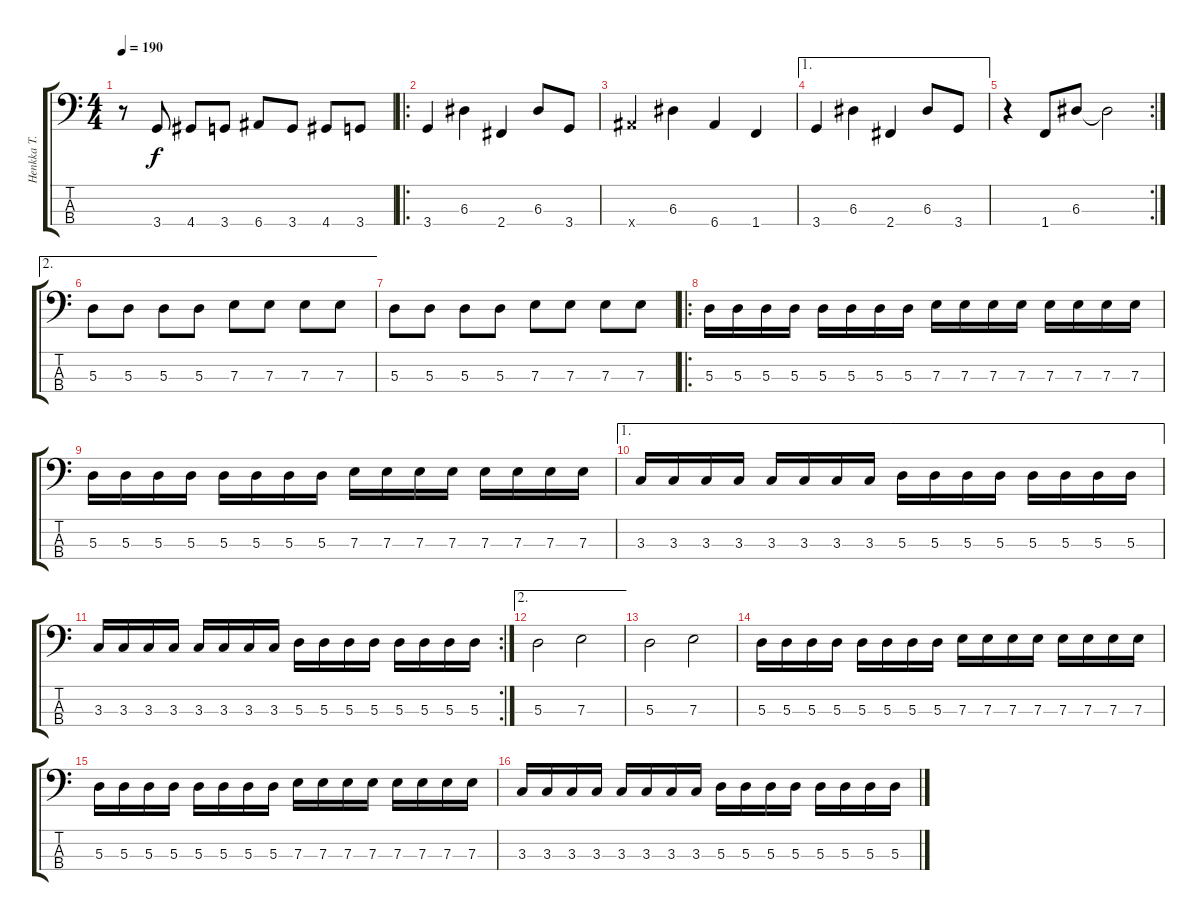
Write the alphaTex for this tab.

\track ("Henkka T. Blacksmith" "Henkka T. ") {instrument electricbasspick}
\staff {score tabs}
\tuning (G2 D2 A1 E1) {hide}
\ts (4 4)
\tempo 190
\clef f4
\ks c
r.8{dy f} 3.4.8 4.4.8 3.4.8 6.4.8 3.4.8 4.4.8 3.4.8 |
\ro
3.4.4 6.3.4 2.4.4 6.3.8 3.4.8 |
6.4{x}.4 6.3.4 6.4.4 1.4.4 |
\ae 1
3.4.4 6.3.4 2.4.4 6.3.8 3.4.8 |
\rc 2
r.4 1.4.8 6.3.8 6.3{t}.2 |
\ae 2
5.3.8 5.3.8 5.3.8 5.3.8 7.3.8 7.3.8 7.3.8 7.3.8 |
5.3.8 5.3.8 5.3.8 5.3.8 7.3.8 7.3.8 7.3.8 7.3.8 |
\ro
5.3.16 5.3.16 5.3.16 5.3.16 5.3.16 5.3.16 5.3.16 5.3.16 7.3.16 7.3.16 7.3.16 7.3.16 7.3.16 7.3.16 7.3.16 7.3.16 |
5.3.16 5.3.16 5.3.16 5.3.16 5.3.16 5.3.16 5.3.16 5.3.16 7.3.16 7.3.16 7.3.16 7.3.16 7.3.16 7.3.16 7.3.16 7.3.16 |
\ae 1
3.3.16 3.3.16 3.3.16 3.3.16 3.3.16 3.3.16 3.3.16 3.3.16 5.3.16 5.3.16 5.3.16 5.3.16 5.3.16 5.3.16 5.3.16 5.3.16 |
\rc 2
3.3.16 3.3.16 3.3.16 3.3.16 3.3.16 3.3.16 3.3.16 3.3.16 5.3.16 5.3.16 5.3.16 5.3.16 5.3.16 5.3.16 5.3.16 5.3.16 |
\ae 2
5.3.2 7.3.2 |
5.3.2 7.3.2 |
5.3.16 5.3.16 5.3.16 5.3.16 5.3.16 5.3.16 5.3.16 5.3.16 7.3.16 7.3.16 7.3.16 7.3.16 7.3.16 7.3.16 7.3.16 7.3.16 |
5.3.16 5.3.16 5.3.16 5.3.16 5.3.16 5.3.16 5.3.16 5.3.16 7.3.16 7.3.16 7.3.16 7.3.16 7.3.16 7.3.16 7.3.16 7.3.16 |
3.3.16 3.3.16 3.3.16 3.3.16 3.3.16 3.3.16 3.3.16 3.3.16 5.3.16 5.3.16 5.3.16 5.3.16 5.3.16 5.3.16 5.3.16 5.3.16
